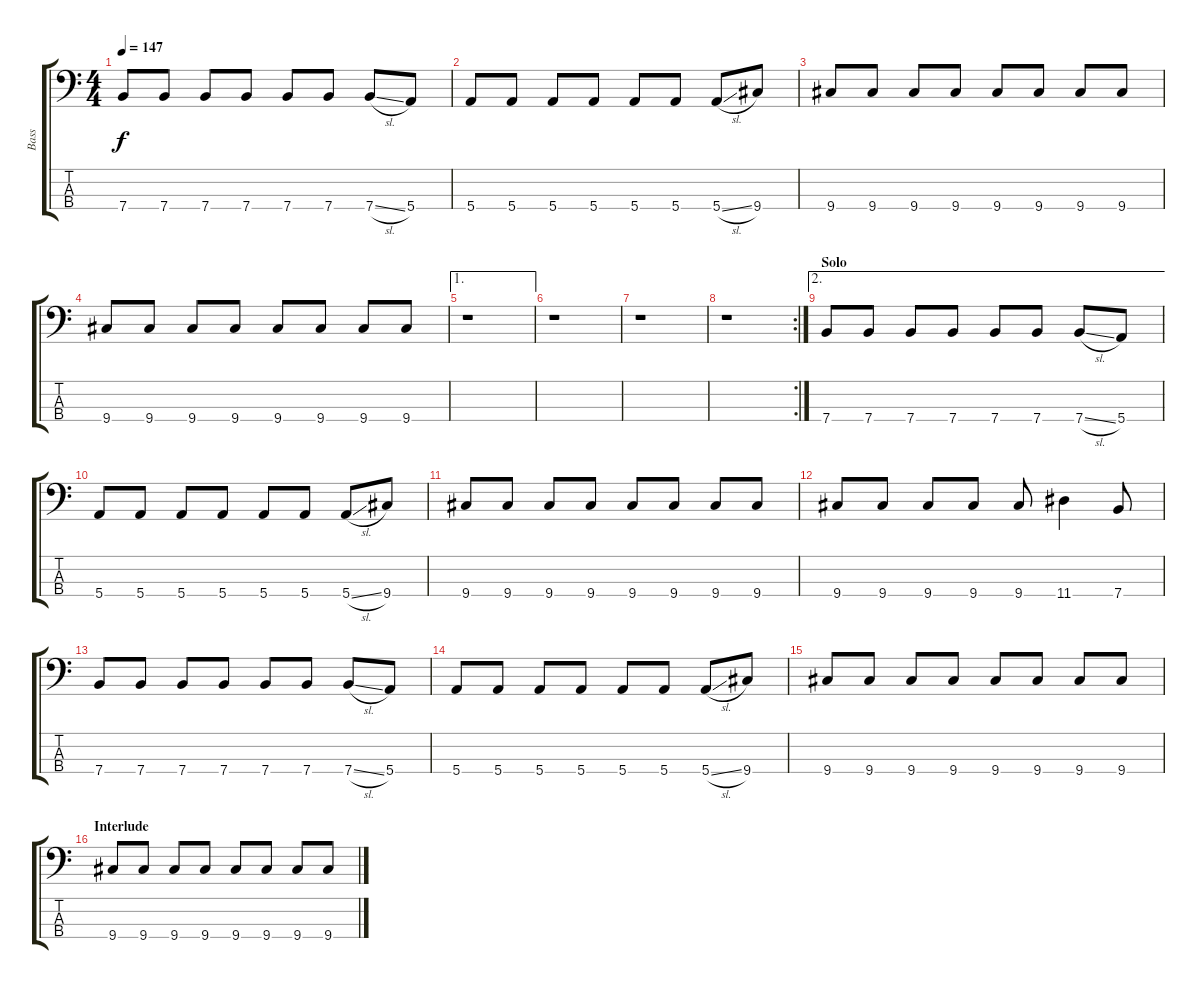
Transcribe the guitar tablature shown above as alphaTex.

\track ("Bass" "Bass") {instrument electricbassfinger}
\staff {score tabs}
\tuning (G2 D2 A1 E1) {hide}
\ts (4 4)
\tempo 147
\clef f4
\ks c
7.4.8{dy f} 7.4.8 7.4.8 7.4.8 7.4.8 7.4.8 7.4{sl}.8 5.4.8 |
5.4.8 5.4.8 5.4.8 5.4.8 5.4.8 5.4.8 5.4{sl}.8 9.4.8 |
9.4.8 9.4.8 9.4.8 9.4.8 9.4.8 9.4.8 9.4.8 9.4.8 |
9.4.8 9.4.8 9.4.8 9.4.8 9.4.8 9.4.8 9.4.8 9.4.8 |
\ae 1
r.1 |
r.1 |
r.1 |
\rc 2
r.1 |
\ae 2
\section ("" "Solo")
7.4.8 7.4.8 7.4.8 7.4.8 7.4.8 7.4.8 7.4{sl}.8 5.4.8 |
5.4.8 5.4.8 5.4.8 5.4.8 5.4.8 5.4.8 5.4{sl}.8 9.4.8 |
9.4.8 9.4.8 9.4.8 9.4.8 9.4.8 9.4.8 9.4.8 9.4.8 |
9.4.8 9.4.8 9.4.8 9.4.8 9.4.8 11.4.4 7.4.8 |
7.4.8 7.4.8 7.4.8 7.4.8 7.4.8 7.4.8 7.4{sl}.8 5.4.8 |
5.4.8 5.4.8 5.4.8 5.4.8 5.4.8 5.4.8 5.4{sl}.8 9.4.8 |
9.4.8 9.4.8 9.4.8 9.4.8 9.4.8 9.4.8 9.4.8 9.4.8 |
\section ("" "Interlude")
9.4.8 9.4.8 9.4.8 9.4.8 9.4.8 9.4.8 9.4.8 9.4.8
